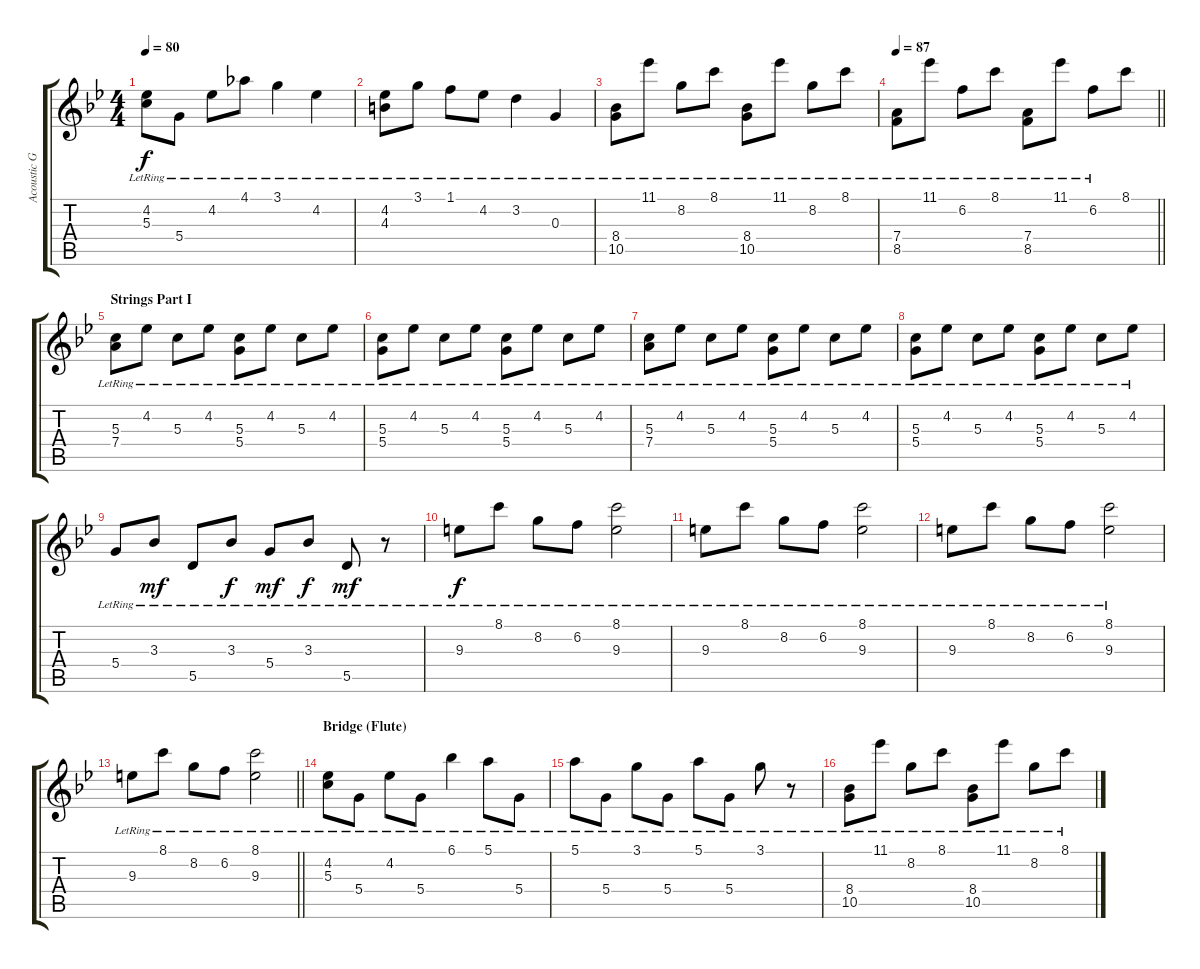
\track ("Acoustic Guitar (Steve Hackett)" "Acoustic G") {instrument acousticguitarsteel}
\staff {score tabs}
\tuning (E4 B3 G3 D3 A2 E2) {hide}
\ts (4 4)
\tempo 80
\clef g2
\ks bb
(4.2{lr} 5.3{lr}).8{dy f} 5.4{lr}.8 4.2{lr}.8 4.1{lr}.8 3.1{lr}.4 4.2{lr}.4 |
(4.2{lr} 4.3{lr}).8 3.1{lr}.8 1.1{lr}.8 4.2{lr}.8 3.2{lr}.4 0.3{lr}.4 |
(8.4{lr} 10.5{lr}).8 11.1{lr}.8 8.2{lr}.8 8.1{lr}.8 (8.4{lr} 10.5{lr}).8 11.1{lr}.8 8.2{lr}.8 8.1{lr}.8 |
\tempo 87
\barLineRight lightlight
(7.4{lr} 8.5{lr}).8 11.1{lr}.8 6.2{lr}.8 8.1{lr}.8 (7.4{lr} 8.5{lr}).8 11.1{lr}.8 6.2{lr}.8 8.1.8 |
\section ("" "Strings Part I")
(5.3{lr} 7.4{lr}).8 4.2{lr}.8 5.3{lr}.8 4.2{lr}.8 (5.3{lr} 5.4{lr}).8 4.2{lr}.8 5.3{lr}.8 4.2{lr}.8 |
(5.3{lr} 5.4{lr}).8 4.2{lr}.8 5.3{lr}.8 4.2{lr}.8 (5.3{lr} 5.4{lr}).8 4.2{lr}.8 5.3{lr}.8 4.2{lr}.8 |
(5.3{lr} 7.4{lr}).8 4.2{lr}.8 5.3{lr}.8 4.2{lr}.8 (5.3{lr} 5.4{lr}).8 4.2{lr}.8 5.3{lr}.8 4.2{lr}.8 |
(5.3{lr} 5.4{lr}).8 4.2{lr}.8 5.3{lr}.8 4.2{lr}.8 (5.3{lr} 5.4{lr}).8 4.2{lr}.8 5.3{lr}.8 4.2{lr}.8 |
5.4{lr}.8 3.3{lr}.8{dy mf} 5.5{lr}.8 3.3{lr}.8{dy f} 5.4{lr}.8{dy mf} 3.3{lr}.8{dy f} 5.5{lr}.8{dy mf} r.8 |
9.3{lr}.8{dy f} 8.1{lr}.8 8.2{lr}.8 6.2{lr}.8 (8.1{lr} 9.3{lr}).2 |
9.3{lr}.8 8.1{lr}.8 8.2{lr}.8 6.2{lr}.8 (8.1{lr} 9.3{lr}).2 |
9.3{lr}.8 8.1{lr}.8 8.2{lr}.8 6.2{lr}.8 (8.1{lr} 9.3{lr}).2 |
\barLineRight lightlight
9.3{lr}.8 8.1{lr}.8 8.2{lr}.8 6.2{lr}.8 (8.1{lr} 9.3{lr}).2 |
\section ("" "Bridge (Flute)")
(4.2{lr} 5.3{lr}).8 5.4{lr}.8 4.2{lr}.8 5.4{lr}.8 6.1{lr}.4 5.1{lr}.8 5.4{lr}.8 |
5.1{lr}.8 5.4{lr}.8 3.1{lr}.8 5.4{lr}.8 5.1{lr}.8 5.4{lr}.8 3.1{lr}.8 r.8 |
(8.4{lr} 10.5{lr}).8 11.1{lr}.8 8.2{lr}.8 8.1{lr}.8 (8.4{lr} 10.5{lr}).8 11.1{lr}.8 8.2{lr}.8 8.1{lr}.8
